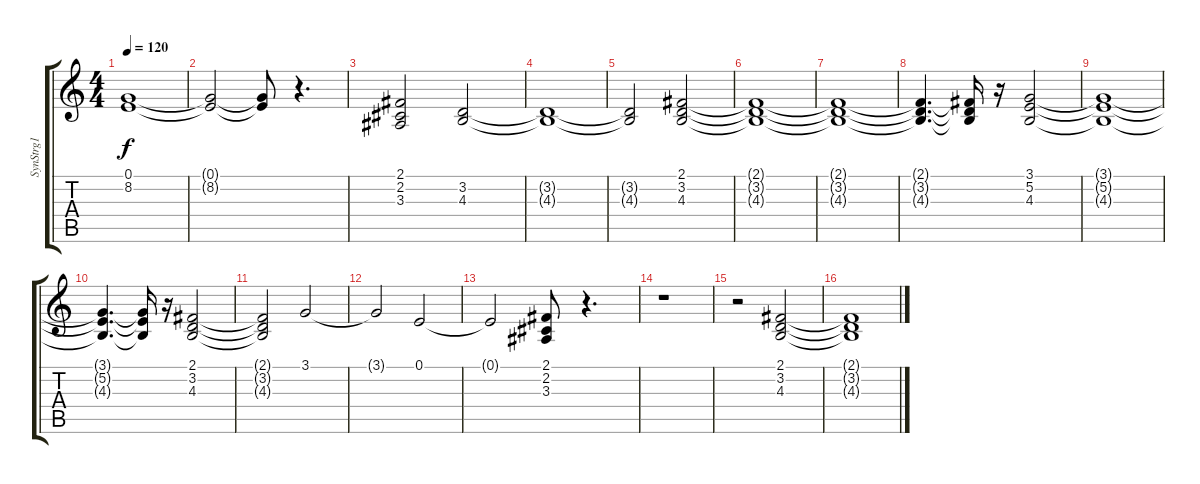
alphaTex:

\track ("SynStrg1" "SynStrg1") {instrument synthstrings1}
\staff {score tabs}
\tuning (E4 B3 G3 D3 A2 E2) {hide}
\ts (4 4)
\tempo 120
\clef g2
\ks c
(0.1{t} 8.2{t}).1{dy f} |
(0.1{t} 8.2{t}).2 (0.1{t} 8.2{t}).8 r.4{d} |
(2.1 2.2 3.3).2 (3.2 4.3).2 |
(3.2{t} 4.3{t}).1 |
(3.2{t} 4.3{t}).2 (2.1 3.2 4.3).2 |
(2.1{t} 3.2{t} 4.3{t}).1 |
(2.1{t} 3.2{t} 4.3{t}).1 |
(2.1{t} 3.2{t} 4.3{t}).4{d} (2.1{t} 3.2{t} 4.3{t}).16 r.16 (3.1 5.2 4.3).2 |
(3.1{t} 5.2{t} 4.3{t}).1 |
(3.1{t} 5.2{t} 4.3{t}).4{d} (3.1{t} 5.2{t} 4.3{t}).16 r.16 (2.1 3.2 4.3).2 |
(2.1{t} 3.2{t} 4.3{t}).2 3.1.2 |
3.1{t}.2 0.1.2 |
0.1{t}.2 (2.1 2.2 3.3).8 r.4{d} |
r.1 |
r.2 (2.1 3.2 4.3).2 |
(2.1{t} 3.2{t} 4.3{t}).1
